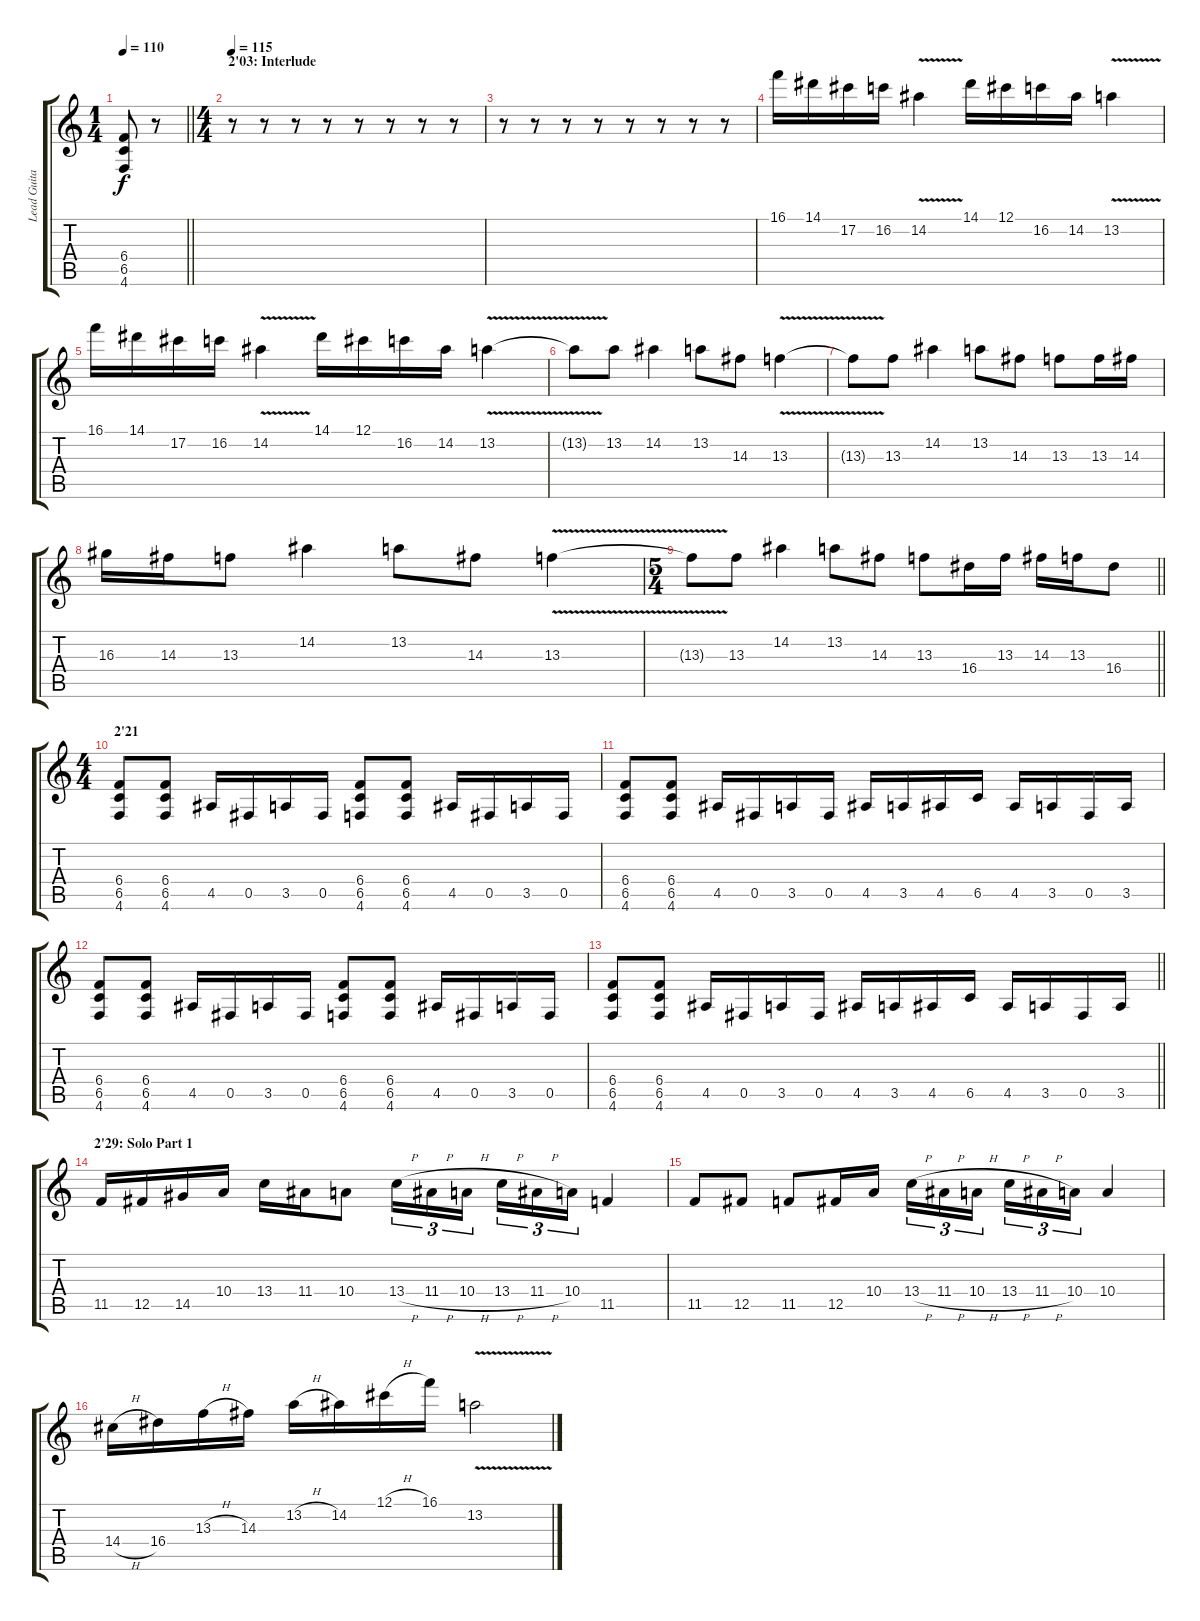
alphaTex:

\track ("Lead Guitar" "Lead Guita") {instrument distortionguitar}
\staff {score tabs}
\tuning (Db4 Ab3 E3 B2 Gb2 Db2) {hide}
\ts (1 4)
\tempo 110
\clef g2
\barLineRight lightlight
\ks c
(6.4 6.5 4.6).8{dy f} r.8 |
\ts (4 4)
\section ("" "2'03: Interlude")
\tempo 115
r.8 r.8 r.8 r.8 r.8 r.8 r.8 r.8 |
r.8 r.8 r.8 r.8 r.8 r.8 r.8 r.8 |
16.1.16{balance 8 instrument overdrivenguitar} 14.1.16 17.2.16 16.2.16 14.2{v}.4 14.1.16 12.1.16 16.2.16{beam merge} 14.2.16{beam merge} 13.2{v}.4 |
16.1.16 14.1.16 17.2.16 16.2.16 14.2{v}.4 14.1.16 12.1.16 16.2.16{beam merge} 14.2.16{beam merge} 13.2{v}.4 |
13.2{t}.8 13.2.8 14.2.4 13.2.8{beam merge} 14.3.8 13.3{v}.4 |
13.3{t}.8 13.3.8 14.2.4 13.2.8 14.3.8 13.3.8 13.3.16 14.3.16 |
16.3.16 14.3.16 13.3.8 14.2.4 13.2.8 14.3.8 13.3{v}.4 |
\ts (5 4)
\barLineRight lightlight
13.3{t}.8{beam merge} 13.3.8 14.2.4 13.2.8 14.3.8 13.3.8 16.4.16 13.3.16 14.3.16 13.3.16 16.4.8 |
\ts (4 4)
\section ("" "2'21")
(6.4 6.5 4.6).8{balance 14 instrument distortionguitar} (6.4 6.5 4.6).8 4.5.16 0.5.16 3.5.16 0.5.16 (6.4 6.5 4.6).8 (6.4 6.5 4.6).8 4.5.16 0.5.16 3.5.16 0.5.16 |
(6.4 6.5 4.6).8 (6.4 6.5 4.6).8 4.5.16 0.5.16 3.5.16 0.5.16 4.5.16 3.5.16 4.5.16 6.5.16 4.5.16 3.5.16 0.5.16 3.5.16 |
(6.4 6.5 4.6).8 (6.4 6.5 4.6).8 4.5.16 0.5.16 3.5.16 0.5.16 (6.4 6.5 4.6).8 (6.4 6.5 4.6).8 4.5.16 0.5.16 3.5.16 0.5.16 |
\barLineRight lightlight
(6.4 6.5 4.6).8 (6.4 6.5 4.6).8 4.5.16 0.5.16 3.5.16 0.5.16 4.5.16 3.5.16 4.5.16 6.5.16 4.5.16 3.5.16 0.5.16 3.5.16 |
\section ("" "2'29: Solo Part 1")
11.5.16{balance 8 instrument overdrivenguitar} 12.5.16 14.5.16 10.4.16 13.4.16 11.4.16 10.4.8 13.4{h}.16{tu (3 2)} 11.4{h}.16{tu (3 2)} 10.4{h}.16{tu (3 2) beam splitsecondary} 13.4{h}.16{tu (3 2)} 11.4{h}.16{tu (3 2)} 10.4.16{tu (3 2)} 11.5.4 |
11.5.8 12.5.8 11.5.8 12.5.16 10.4.16 13.4{h}.16{tu (3 2)} 11.4{h}.16{tu (3 2)} 10.4{h}.16{tu (3 2) beam splitsecondary} 13.4{h}.16{tu (3 2)} 11.4{h}.16{tu (3 2)} 10.4.16{tu (3 2)} 10.4.4 |
14.4{h}.16 16.4.16 13.3{h}.16 14.3.16 13.2{h}.16 14.2.16 12.1{h}.16 16.1.16 13.2{v}.2
